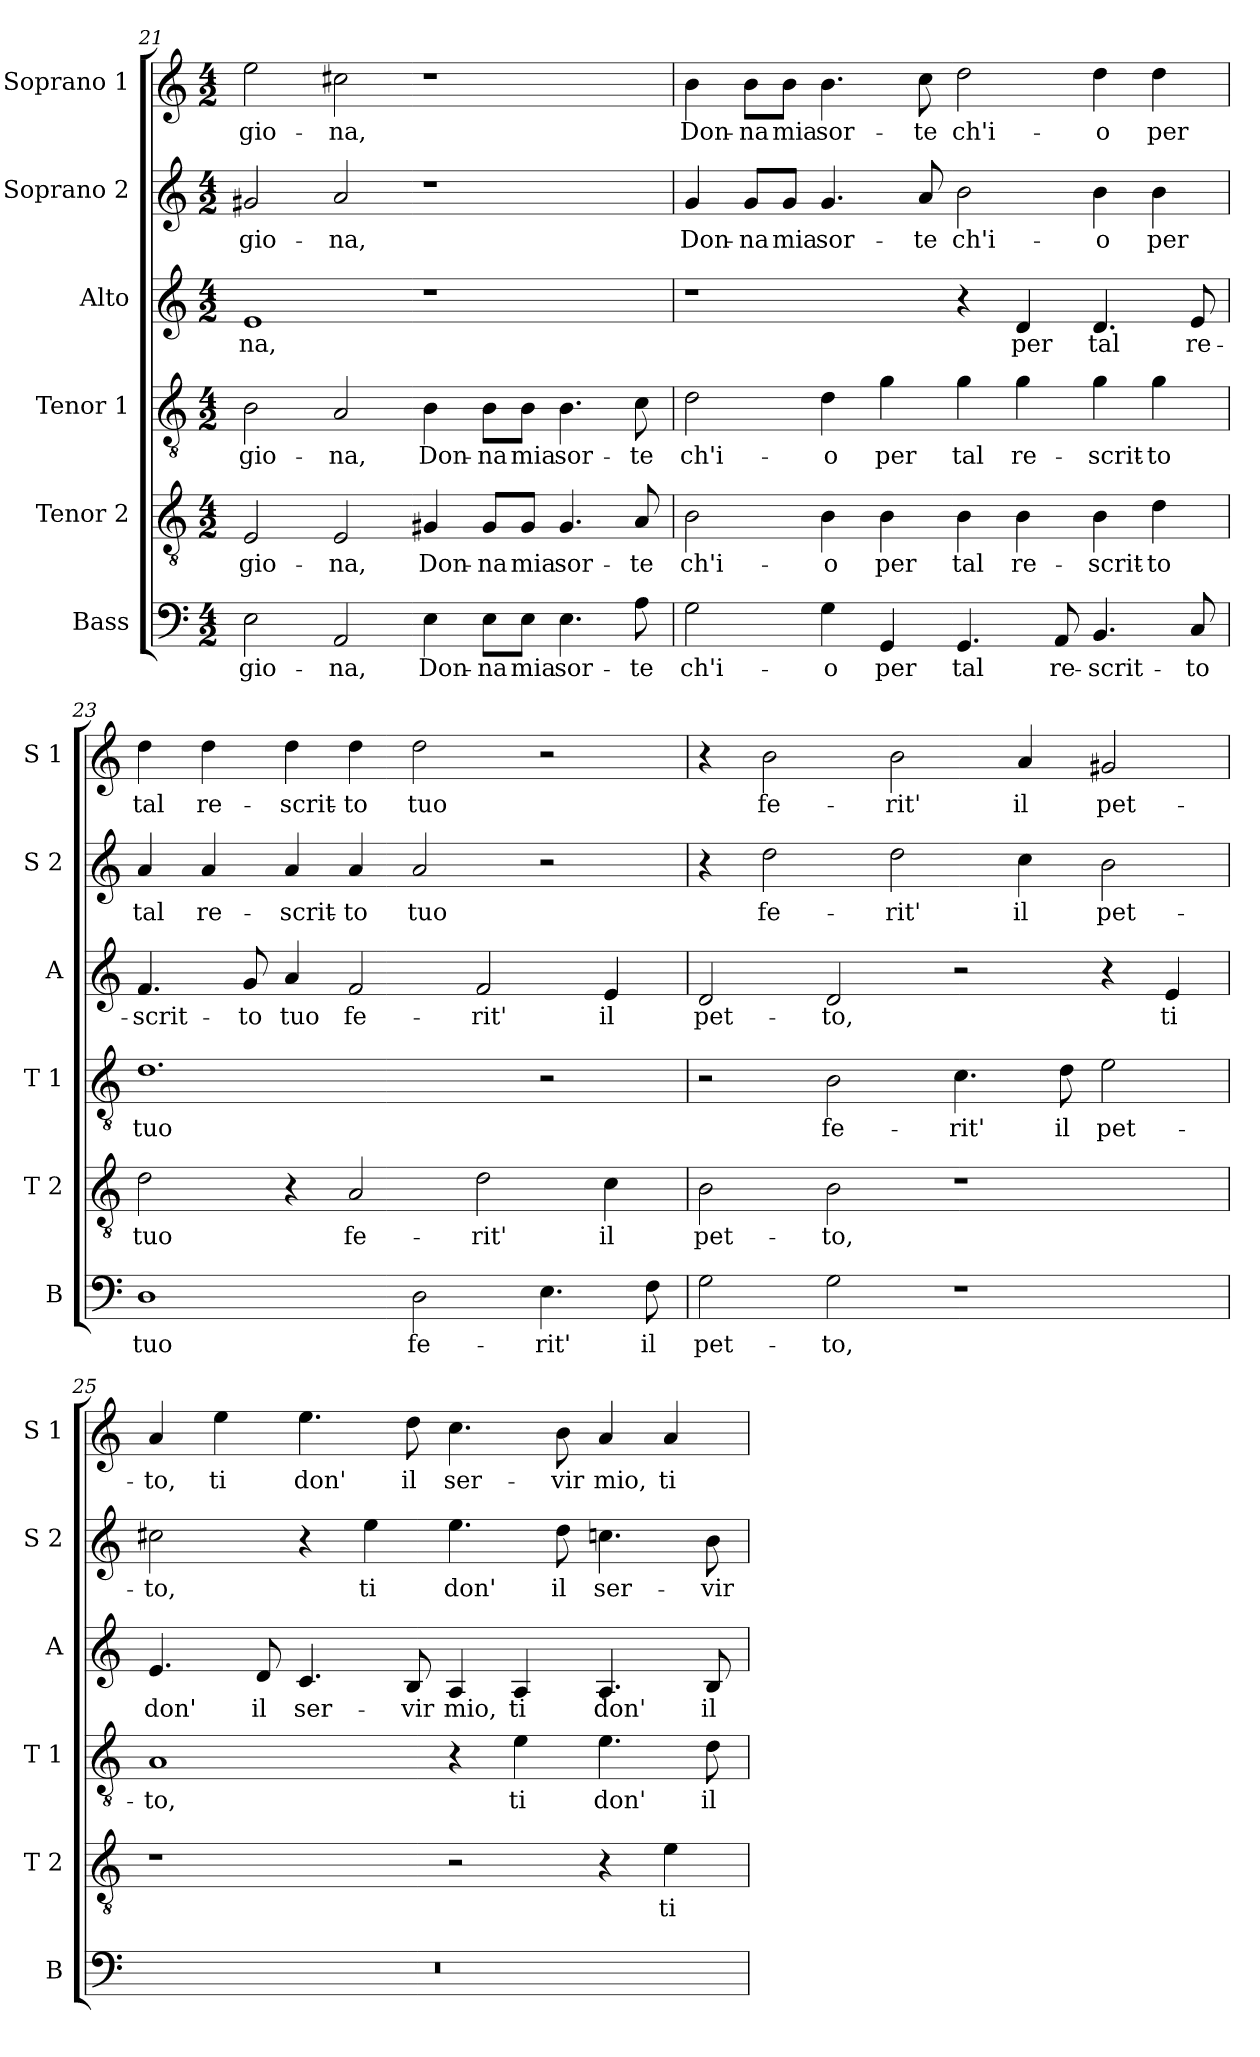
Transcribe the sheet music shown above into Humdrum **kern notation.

**kern	**text	**kern	**text	**kern	**text	**kern	**text	**kern	**text	**kern	**text
*part6	*part6	*part5	*part5	*part4	*part4	*part3	*part3	*part2	*part2	*part1	*part1
*staff6	*staff6	*staff5	*staff5	*staff4	*staff4	*staff3	*staff3	*staff2	*staff2	*staff1	*staff1
*I"Bass	*	*I"Tenor 2	*	*I"Tenor 1	*	*I"Alto	*	*I"Soprano 2	*	*I"Soprano 1	*
*I'B	*	*I'T 2	*	*I'T 1	*	*I'A	*	*I'S 2	*	*I'S 1	*
!!LO:LB:g=z
*clefF4	*	*clefGv2	*	*clefGv2	*	*clefG2	*	*clefG2	*	*clefG2	*
*k[]	*	*k[]	*	*k[]	*	*k[]	*	*k[]	*	*k[]	*
*C:	*	*C:	*	*C:	*	*C:	*	*C:	*	*C:	*
*M4/2	*	*M4/2	*	*M4/2	*	*M4/2	*	*M4/2	*	*M4/2	*
=21	=21	=21	=21	=21	=21	=21	=21	=21	=21	=21	=21
!	!LO:LY:b	!	!LO:LY:b	!	!LO:LY:b	!	!LO:LY:b	!	!LO:LY:b	!	!LO:LY:b
2E\	-gio-	2E/	-gio-	2B\	-gio-	1e	-na,	2g#X/	-gio-	2ee\	-gio-
!	!LO:LY:b	!	!LO:LY:b	!	!LO:LY:b	!	!	!	!LO:LY:b	!	!LO:LY:b
2AA/	-na,	2E/	-na,	2A/	-na,	.	.	2a/	-na,	2cc#X\	-na,
!	!LO:LY:b	!	!LO:LY:b	!	!LO:LY:b	!	!	!	!	!	!
4E\	Don-	4G#X/	Don-	4B\	Don-	1r	.	1r	.	1r	.
!	!LO:LY:b	!	!LO:LY:b	!	!LO:LY:b	!	!	!	!	!	!
8E\L	-na	8G#/L	-na	8B\L	-na	.	.	.	.	.	.
!	!LO:LY:b	!	!LO:LY:b	!	!LO:LY:b	!	!	!	!	!	!
8E\J	mia	8G#/J	mia	8B\J	mia	.	.	.	.	.	.
!	!LO:LY:b	!	!LO:LY:b	!	!LO:LY:b	!	!	!	!	!	!
4.E\	sor-	4.G#/	sor-	4.B\	sor-	.	.	.	.	.	.
!	!LO:LY:b	!	!LO:LY:b	!	!LO:LY:b	!	!	!	!	!	!
8A\	-te	8A/	-te	8c\	-te	.	.	.	.	.	.
=22	=22	=22	=22	=22	=22	=22	=22	=22	=22	=22	=22
!	!LO:LY:b	!	!LO:LY:b	!	!LO:LY:b	!	!	!	!LO:LY:b	!	!LO:LY:b
2G\	ch'i-	2B\	ch'i-	2d\	ch'i-	1r	.	4g/	Don-	4b\	Don-
!	!	!	!	!	!	!	!	!	!LO:LY:b	!	!LO:LY:b
.	.	.	.	.	.	.	.	8g/L	-na	8b\L	-na
!	!	!	!	!	!	!	!	!	!LO:LY:b	!	!LO:LY:b
.	.	.	.	.	.	.	.	8g/J	mia	8b\J	mia
!	!LO:LY:b	!	!LO:LY:b	!	!LO:LY:b	!	!	!	!LO:LY:b	!	!LO:LY:b
4G\	-o	4B\	-o	4d\	-o	.	.	4.g/	sor-	4.b\	sor-
!	!LO:LY:b	!	!LO:LY:b	!	!LO:LY:b	!	!	!	!	!	!
4GG/	per	4B\	per	4g\	per	.	.	.	.	.	.
!	!	!	!	!	!	!	!	!	!LO:LY:b	!	!LO:LY:b
.	.	.	.	.	.	.	.	8a/	-te	8cc\	-te
!	!LO:LY:b	!	!LO:LY:b	!	!LO:LY:b	!	!	!	!LO:LY:b	!	!LO:LY:b
4.GG/	tal	4B\	tal	4g\	tal	4r	.	2b\	ch'i-	2dd\	ch'i-
!	!	!	!LO:LY:b	!	!LO:LY:b	!	!LO:LY:b	!	!	!	!
.	.	4B\	re-	4g\	re-	4d/	per	.	.	.	.
!	!LO:LY:b	!	!	!	!	!	!	!	!	!	!
8AA/	re-	.	.	.	.	.	.	.	.	.	.
!	!LO:LY:b	!	!LO:LY:b	!	!LO:LY:b	!	!LO:LY:b	!	!LO:LY:b	!	!LO:LY:b
4.BB/	-scrit-	4B\	-scrit-	4g\	-scrit-	4.d/	tal	4b\	-o	4dd\	-o
!	!	!	!LO:LY:b	!	!LO:LY:b	!	!	!	!LO:LY:b	!	!LO:LY:b
.	.	4d\	-to	4g\	-to	.	.	4b\	per	4dd\	per
!	!LO:LY:b	!	!	!	!	!	!LO:LY:b	!	!	!	!
8C/	-to	.	.	.	.	8e/	re-	.	.	.	.
=23	=23	=23	=23	=23	=23	=23	=23	=23	=23	=23	=23
!	!LO:LY:b	!	!LO:LY:b	!	!LO:LY:b	!	!LO:LY:b	!	!LO:LY:b	!	!LO:LY:b
1D	tuo	2d\	tuo	1.d	tuo	4.f/	-scrit-	4a/	tal	4dd\	tal
!	!	!	!	!	!	!	!	!	!LO:LY:b	!	!LO:LY:b
.	.	.	.	.	.	.	.	4a/	re-	4dd\	re-
!	!	!	!	!	!	!	!LO:LY:b	!	!	!	!
.	.	.	.	.	.	8g/	-to	.	.	.	.
!	!	!	!	!	!	!	!LO:LY:b	!	!LO:LY:b	!	!LO:LY:b
.	.	4r	.	.	.	4a/	tuo	4a/	-scrit-	4dd\	-scrit-
!	!	!	!LO:LY:b	!	!	!	!LO:LY:b	!	!LO:LY:b	!	!LO:LY:b
.	.	2A/	fe-	.	.	2f/	fe-	4a/	-to	4dd\	-to
!	!LO:LY:b	!	!	!	!	!	!	!	!LO:LY:b	!	!LO:LY:b
2D\	fe-	.	.	.	.	.	.	2a/	tuo	2dd\	tuo
!	!	!	!LO:LY:b	!	!	!	!LO:LY:b	!	!	!	!
.	.	2d\	-rit'	.	.	2f/	-rit'	.	.	.	.
!	!LO:LY:b	!	!	!	!	!	!	!	!	!	!
4.E\	-rit'	.	.	2r	.	.	.	2r	.	2r	.
!	!	!	!LO:LY:b	!	!	!	!LO:LY:b	!	!	!	!
.	.	4c\	il	.	.	4e/	il	.	.	.	.
!	!LO:LY:b	!	!	!	!	!	!	!	!	!	!
8F\	il	.	.	.	.	.	.	.	.	.	.
!!LO:PB:g=z
=24	=24	=24	=24	=24	=24	=24	=24	=24	=24	=24	=24
!	!LO:LY:b	!	!LO:LY:b	!	!	!	!LO:LY:b	!	!	!	!
2G\	pet-	2B\	pet-	2r	.	2d/	pet-	4r	.	4r	.
!	!	!	!	!	!	!	!	!	!LO:LY:b	!	!LO:LY:b
.	.	.	.	.	.	.	.	2dd\	fe-	2b\	fe-
!	!LO:LY:b	!	!LO:LY:b	!	!LO:LY:b	!	!LO:LY:b	!	!	!	!
2G\	-to,	2B\	-to,	2B\	fe-	2d/	-to,	.	.	.	.
!	!	!	!	!	!	!	!	!	!LO:LY:b	!	!LO:LY:b
.	.	.	.	.	.	.	.	2dd\	-rit'	2b\	-rit'
!	!	!	!	!	!LO:LY:b	!	!	!	!	!	!
1r	.	1r	.	4.c\	-rit'	2r	.	.	.	.	.
!	!	!	!	!	!	!	!	!	!LO:LY:b	!	!LO:LY:b
.	.	.	.	.	.	.	.	4cc\	il	4a/	il
!	!	!	!	!	!LO:LY:b	!	!	!	!	!	!
.	.	.	.	8d\	il	.	.	.	.	.	.
!	!	!	!	!	!LO:LY:b	!	!	!	!LO:LY:b	!	!LO:LY:b
.	.	.	.	2e\	pet-	4r	.	2b\	pet-	2g#X/	pet-
!	!	!	!	!	!	!	!LO:LY:b	!	!	!	!
.	.	.	.	.	.	4e/	ti	.	.	.	.
=25	=25	=25	=25	=25	=25	=25	=25	=25	=25	=25	=25
!	!	!	!	!	!LO:LY:b	!	!LO:LY:b	!	!LO:LY:b	!	!LO:LY:b
0r	.	1r	.	1A	-to,	4.e/	don'	2cc#X\	-to,	4a/	-to,
!	!	!	!	!	!	!	!	!	!	!	!LO:LY:b
.	.	.	.	.	.	.	.	.	.	4ee\	ti
!	!	!	!	!	!	!	!LO:LY:b	!	!	!	!
.	.	.	.	.	.	8d/	il	.	.	.	.
!	!	!	!	!	!	!	!LO:LY:b	!	!	!	!LO:LY:b
.	.	.	.	.	.	4.c/	ser-	4r	.	4.ee\	don'
!	!	!	!	!	!	!	!	!	!LO:LY:b	!	!
.	.	.	.	.	.	.	.	4ee\	ti	.	.
!	!	!	!	!	!	!	!LO:LY:b	!	!	!	!LO:LY:b
.	.	.	.	.	.	8B/	-vir	.	.	8dd\	il
!	!	!	!	!	!	!	!LO:LY:b	!	!LO:LY:b	!	!LO:LY:b
.	.	2r	.	4r	.	4A/	mio,	4.ee\	don'	4.cc\	ser-
!	!	!	!	!	!LO:LY:b	!	!LO:LY:b	!	!	!	!
.	.	.	.	4e\	ti	4A/	ti	.	.	.	.
!	!	!	!	!	!	!	!	!	!LO:LY:b	!	!LO:LY:b
.	.	.	.	.	.	.	.	8dd\	il	8b\	-vir
!	!	!	!	!	!LO:LY:b	!	!LO:LY:b	!	!LO:LY:b	!	!LO:LY:b
.	.	4r	.	4.e\	don'	4.A/	don'	4.ccn\	ser-	4a/	mio,
!	!	!	!LO:LY:b	!	!	!	!	!	!	!	!LO:LY:b
.	.	4e\	ti	.	.	.	.	.	.	4a/	ti
!	!	!	!	!	!LO:LY:b	!	!LO:LY:b	!	!LO:LY:b	!	!
.	.	.	.	8d\	il	8B/	il	8b\	-vir	.	.
=	=	=	=	=	=	=	=	=	=	=	=
*-	*-	*-	*-	*-	*-	*-	*-	*-	*-	*-	*-
